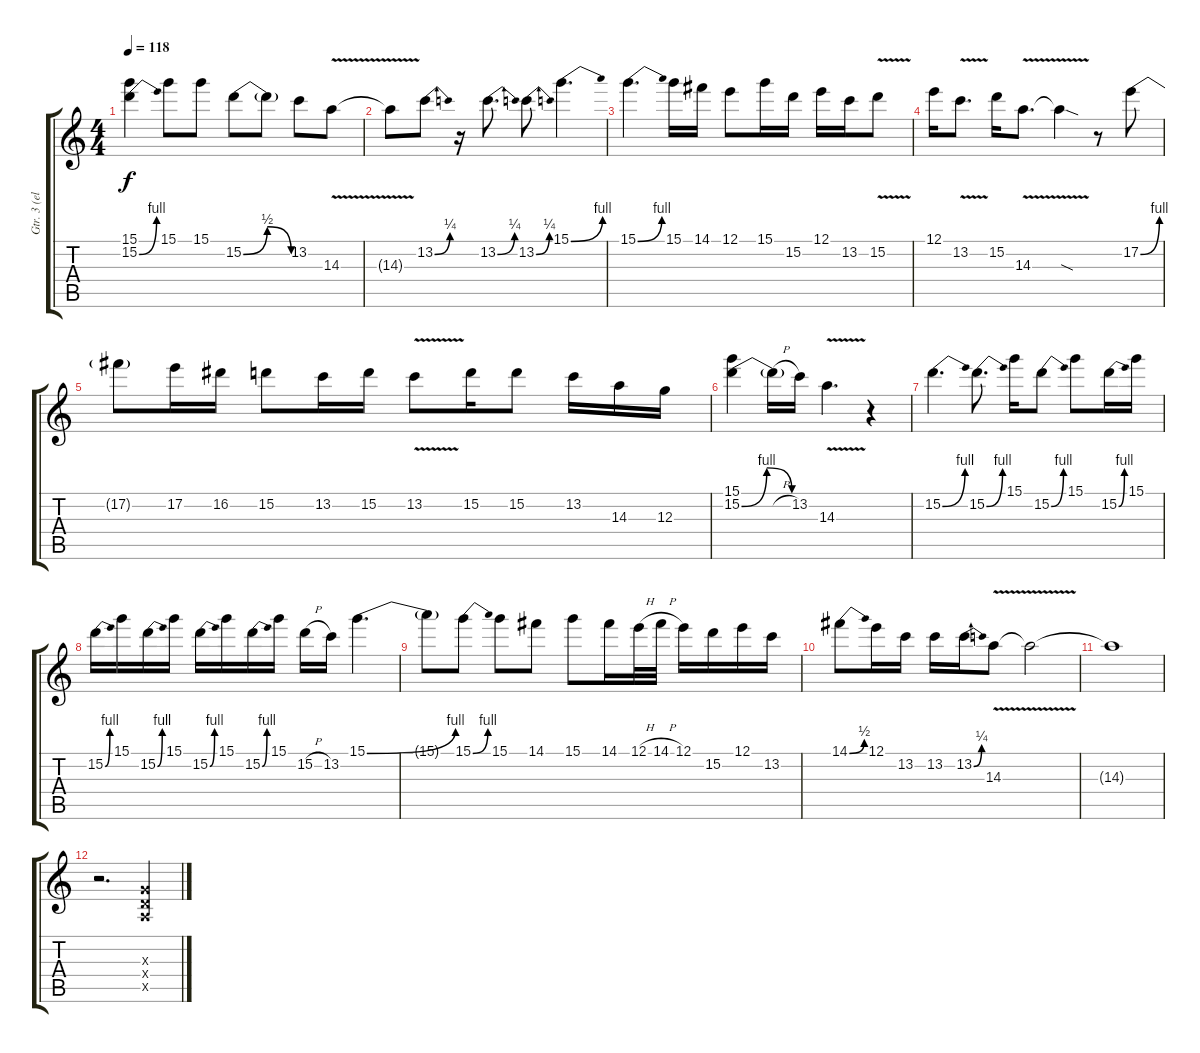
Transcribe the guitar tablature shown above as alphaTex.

\track ("Gtr. 3 (elec. w/dist.)" "Gtr. 3 (el") {instrument overdrivenguitar}
\staff {score tabs}
\tuning (E4 B3 G3 D3 A2 E2) {hide}
\ts (4 4)
\tempo 118
\clef g2
\ks c
(15.1 15.2{be (bend 0 0 60 4)}).4{dy f} 15.1.8 15.1.8 15.2{be (bendrelease 0 0 30 2 30 2 60 0)}.8 15.2{t}.8 13.2.8 14.3{v}.8 |
14.3{t}.8 13.2{be (bend 0 0 60 1)}.8 r.16 13.2{be (bend 0 0 60 1)}.8{d} 13.2{be (bend 0 0 60 1)}.8 15.1{be (bend 0 0 60 4)}.4{d} |
15.1{be (bend 0 0 60 4)}.4{d} 15.1.16 14.1.16 12.1.8 15.1.16 15.2.16 12.1.16 13.2.16 15.2{v}.8 |
12.1.16 13.2{v}.8{d} 15.2.16 14.3{v}.8{d} 14.3{sod t}.4 r.8 17.2{be (bend 0 0 60 4)}.8 |
17.2{t}.8 17.2.16 16.2.16 15.2.8 13.2.16 15.2.16 13.2{v}.8 15.2.16 15.2.8 13.2.16 14.3.16 12.3.16 |
(15.1 15.2{be (bendrelease 0 0 30 4 30 4 60 0)}).4 15.2{h t}.16 13.2.16 14.3{v}.4{d} r.4 |
15.2{be (bend 0 0 60 4)}.4{d} 15.2{be (bend 0 0 60 4)}.8{d} 15.1.16 15.2{be (bend 0 0 60 4)}.8 15.1.8 15.2{be (bend 0 0 60 4)}.16 15.1.16 |
15.2{be (bend 0 0 60 4)}.16 15.1.16 15.2{be (bend 0 0 60 4)}.16 15.1.16 15.2{be (bend 0 0 60 4)}.16 15.1.16 15.2{be (bend 0 0 60 4)}.16 15.1.16 15.2{h}.16 13.2.16 15.1{be (bend 0 0 60 4)}.4{d} |
15.1{t}.8 15.1{be (bend 0 0 60 4)}.8 15.1.8 14.1.8 15.1.8 14.1.16 12.1{h}.32 14.1{h}.32 12.1.16 15.2.16 12.1.16 13.2.16 |
14.1{be (bend 0 0 60 2)}.8 12.1.16 13.2.16 13.2.16 13.2{be (bend 0 0 60 1)}.16 14.3{v}.8 14.3{t}.2 |
14.3{t}.1 |
r.2{d} (0.3{x} 0.4{x} 0.5{x}).4
